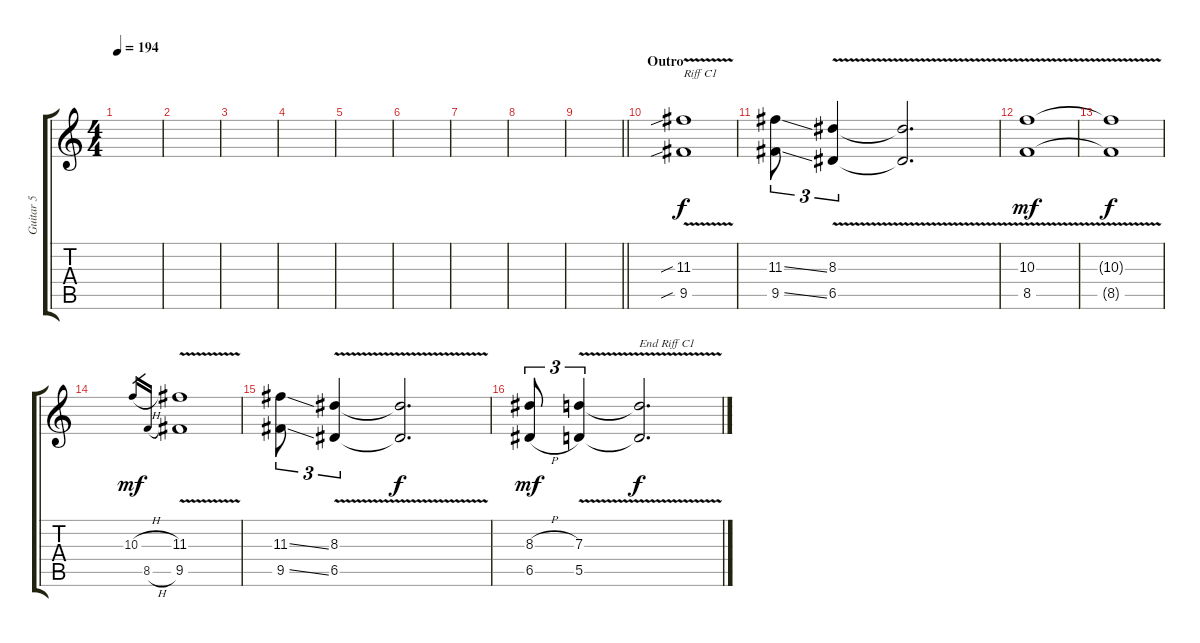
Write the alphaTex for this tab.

\track ("Guitar 5" "Guitar 5") {instrument distortionguitar}
\staff {score tabs}
\tuning (E4 B3 G3 D3 A2 D2) {hide}
\ts (4 4)
\tempo 194
\clef g2
\ks c
|
|
|
|
|
|
|
|
\barLineRight lightlight
|
\section ("" "Outro")
(11.3{v sib} 9.5{sib}).1{txt "Riff C1"} |
(11.3{ss} 9.5{ss}).8{tu (3 2)} (8.3{v} 6.5{v}).4{tu (3 2)} (8.3{t} 6.5{t}).2{d dy f} |
(10.3{v} 8.5{v}).1{dy mf} |
(10.3{t} 8.5{t}).1{dy f} |
10.3{h}.16{gr dy mf} 8.5{h}.16{gr} (11.3{v} 9.5{v}).1 |
(11.3{ss} 9.5{ss}).8{tu (3 2)} (8.3{v} 6.5{v}).4{tu (3 2)} (8.3{t} 6.5{t}).2{d dy f} |
(8.3{h} 6.5{h}).8{tu (3 2) dy mf} (7.3{v} 5.5{v}).4{tu (3 2)} (7.3{t} 5.5{t}).2{d txt "End Riff C1" dy f}
